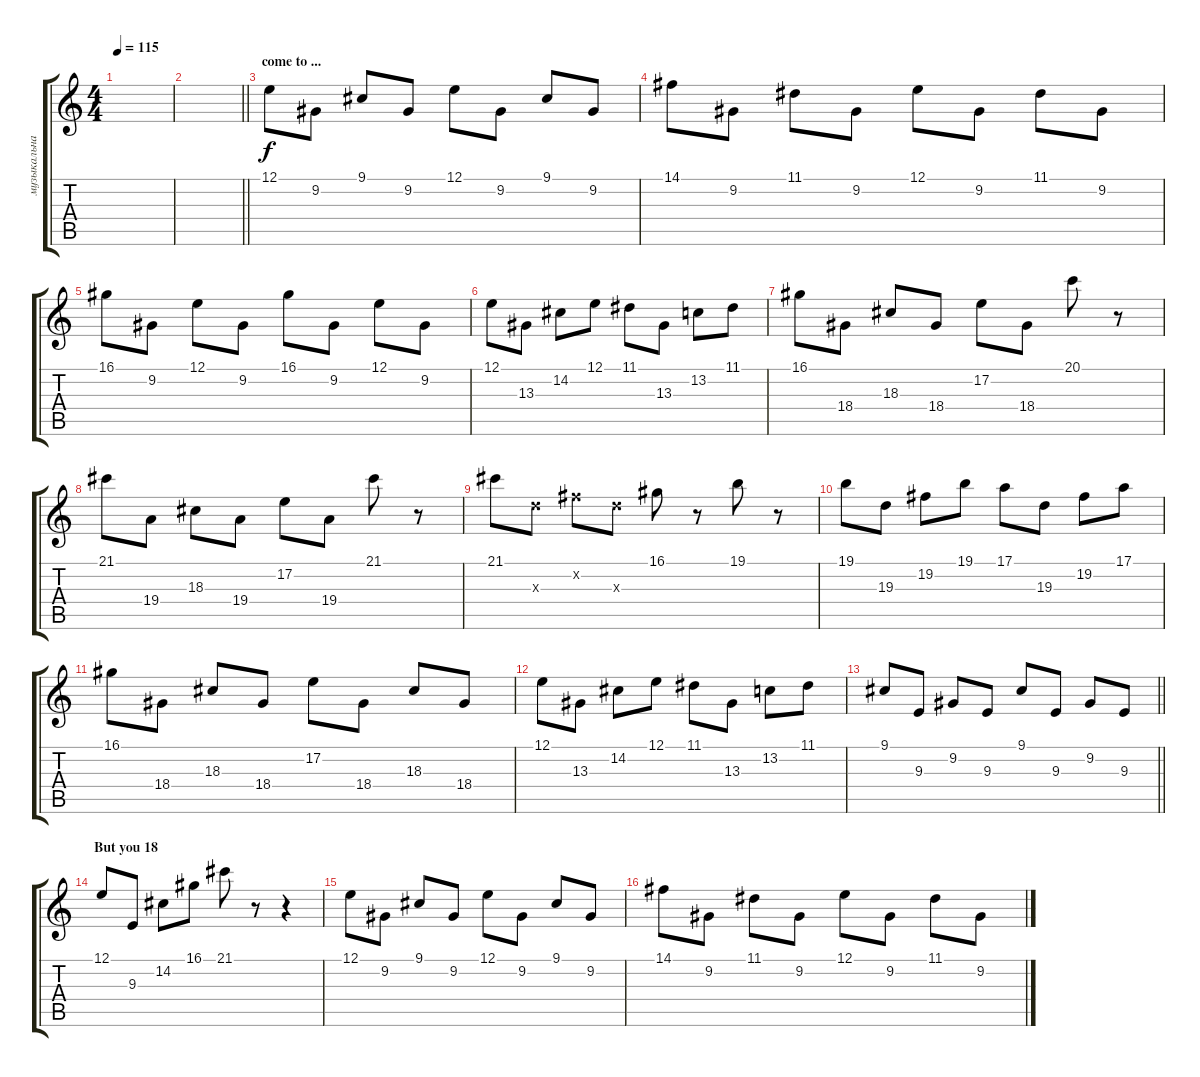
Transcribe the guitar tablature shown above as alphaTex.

\track ("музыкальная шкатулка" "музыкальна") {instrument electricpiano1}
\staff {score tabs}
\tuning (E4 B3 G3 D3 A2 E2) {hide}
\ts (4 4)
\tempo 115
\clef g2
\ks c
|
\barLineRight lightlight
|
\section ("" "come to ...")
12.1.8 9.2.8 9.1.8 9.2.8 12.1.8 9.2.8 9.1.8 9.2.8 |
14.1.8 9.2.8 11.1.8 9.2.8 12.1.8 9.2.8 11.1.8 9.2.8 |
16.1.8 9.2.8 12.1.8 9.2.8 16.1.8 9.2.8 12.1.8 9.2.8 |
12.1.8 13.3.8 14.2.8 12.1.8 11.1.8 13.3.8 13.2.8 11.1.8 |
16.1.8 18.4.8 18.3.8 18.4.8 17.2.8 18.4.8 20.1.8 r.8 |
21.1.8 19.4.8 18.3.8 19.4.8 17.2.8 19.4.8 21.1.8 r.8 |
21.1.8 19.3{x}.8 19.2{x}.8 19.3{x}.8 16.1.8 r.8 19.1.8 r.8 |
19.1.8 19.3.8 19.2.8 19.1.8 17.1.8 19.3.8 19.2.8 17.1.8 |
16.1.8 18.4.8 18.3.8 18.4.8 17.2.8 18.4.8 18.3.8 18.4.8 |
12.1.8 13.3.8 14.2.8 12.1.8 11.1.8 13.3.8 13.2.8 11.1.8 |
\barLineRight lightlight
9.1.8 9.3.8 9.2.8 9.3.8 9.1.8 9.3.8 9.2.8 9.3.8 |
\section ("" "But you 18")
12.1.8 9.3.8 14.2.8 16.1.8 21.1.8 r.8 r.4 |
12.1.8 9.2.8 9.1.8 9.2.8 12.1.8 9.2.8 9.1.8 9.2.8 |
14.1.8 9.2.8 11.1.8 9.2.8 12.1.8 9.2.8 11.1.8 9.2.8
